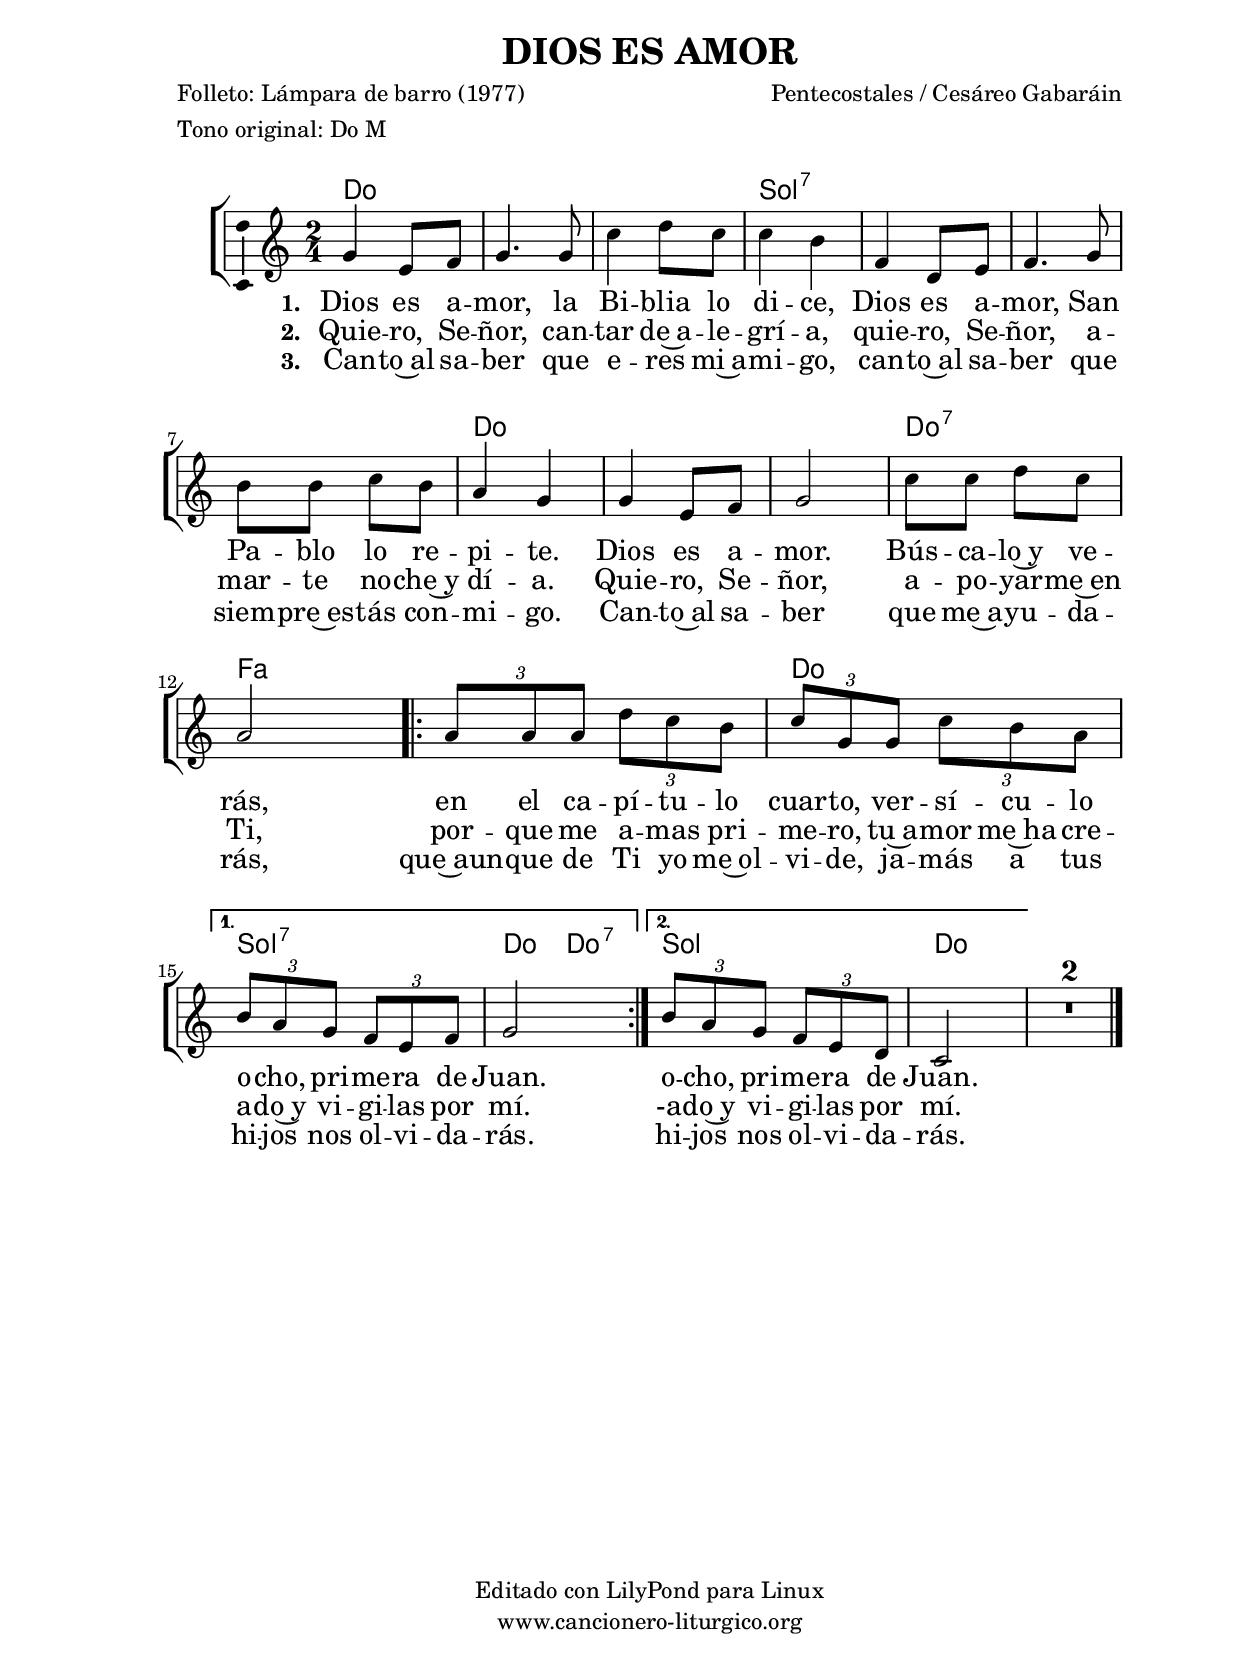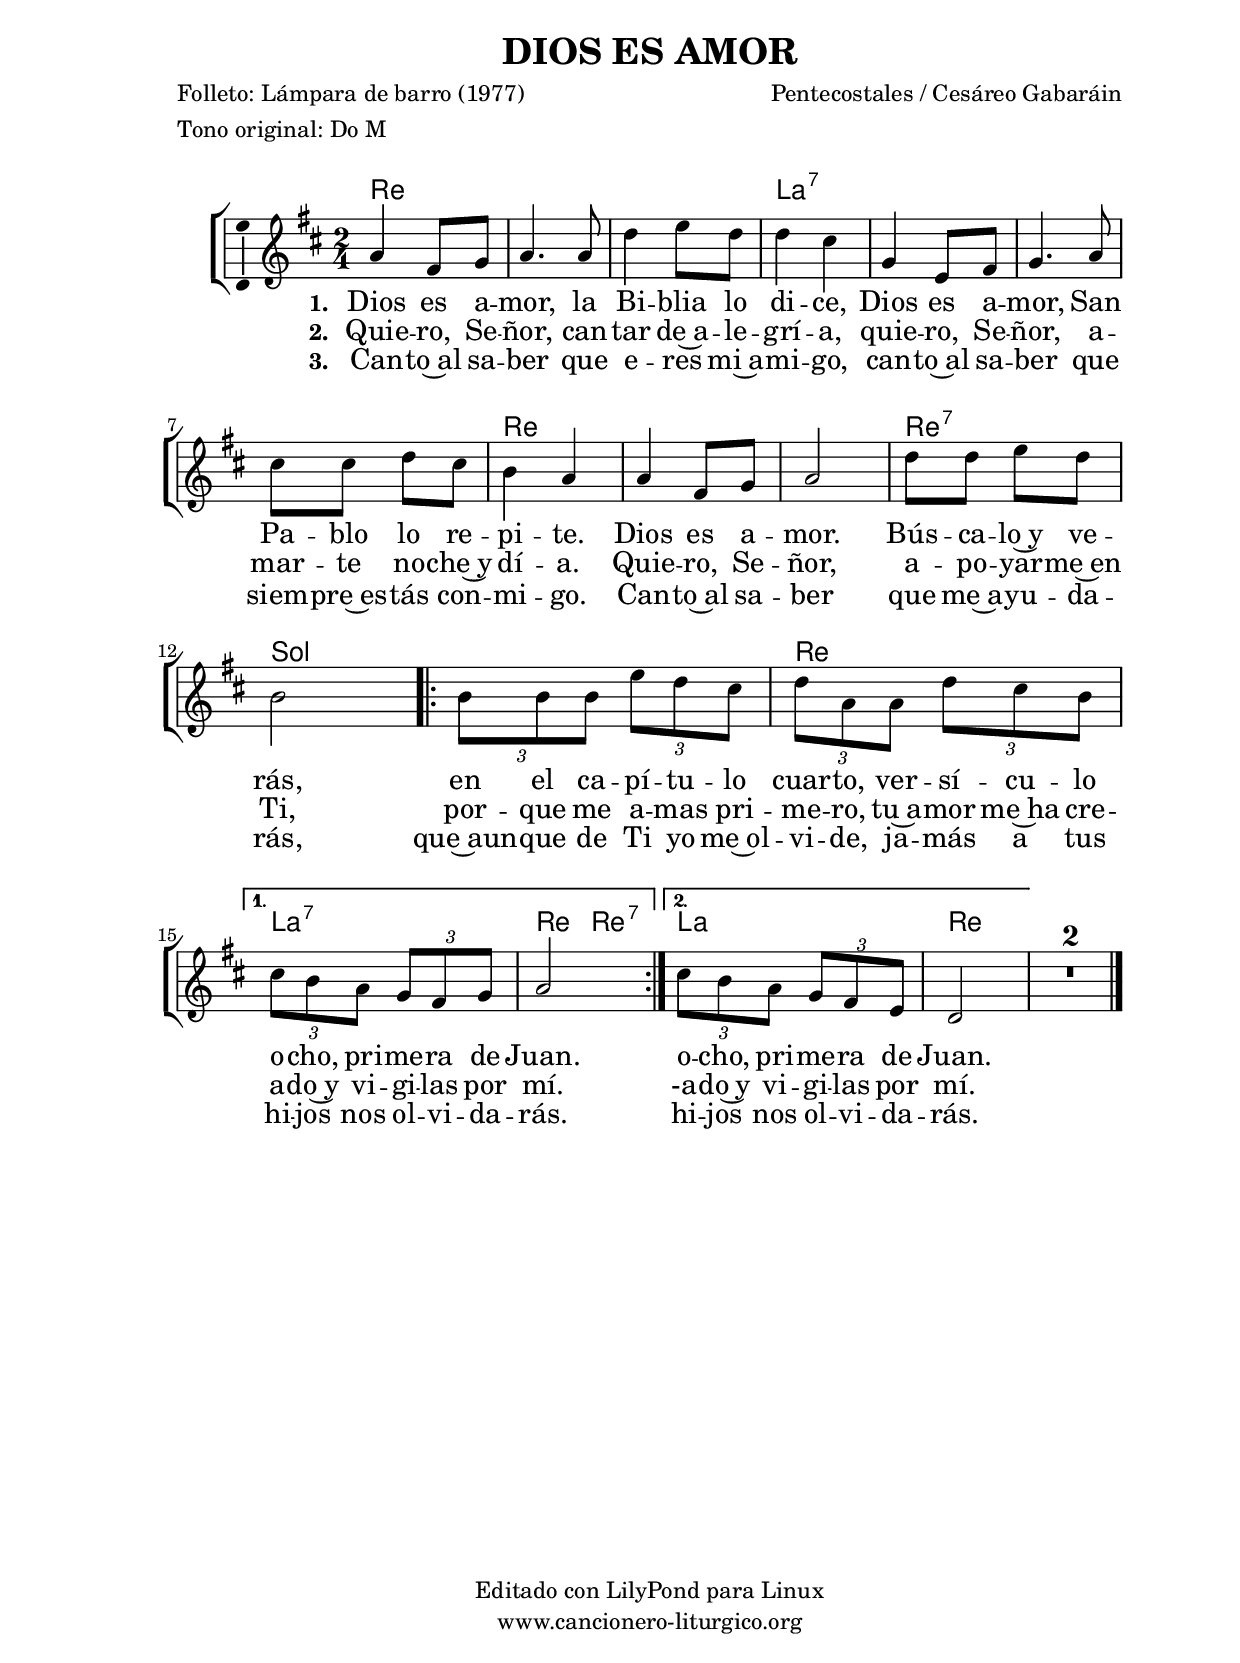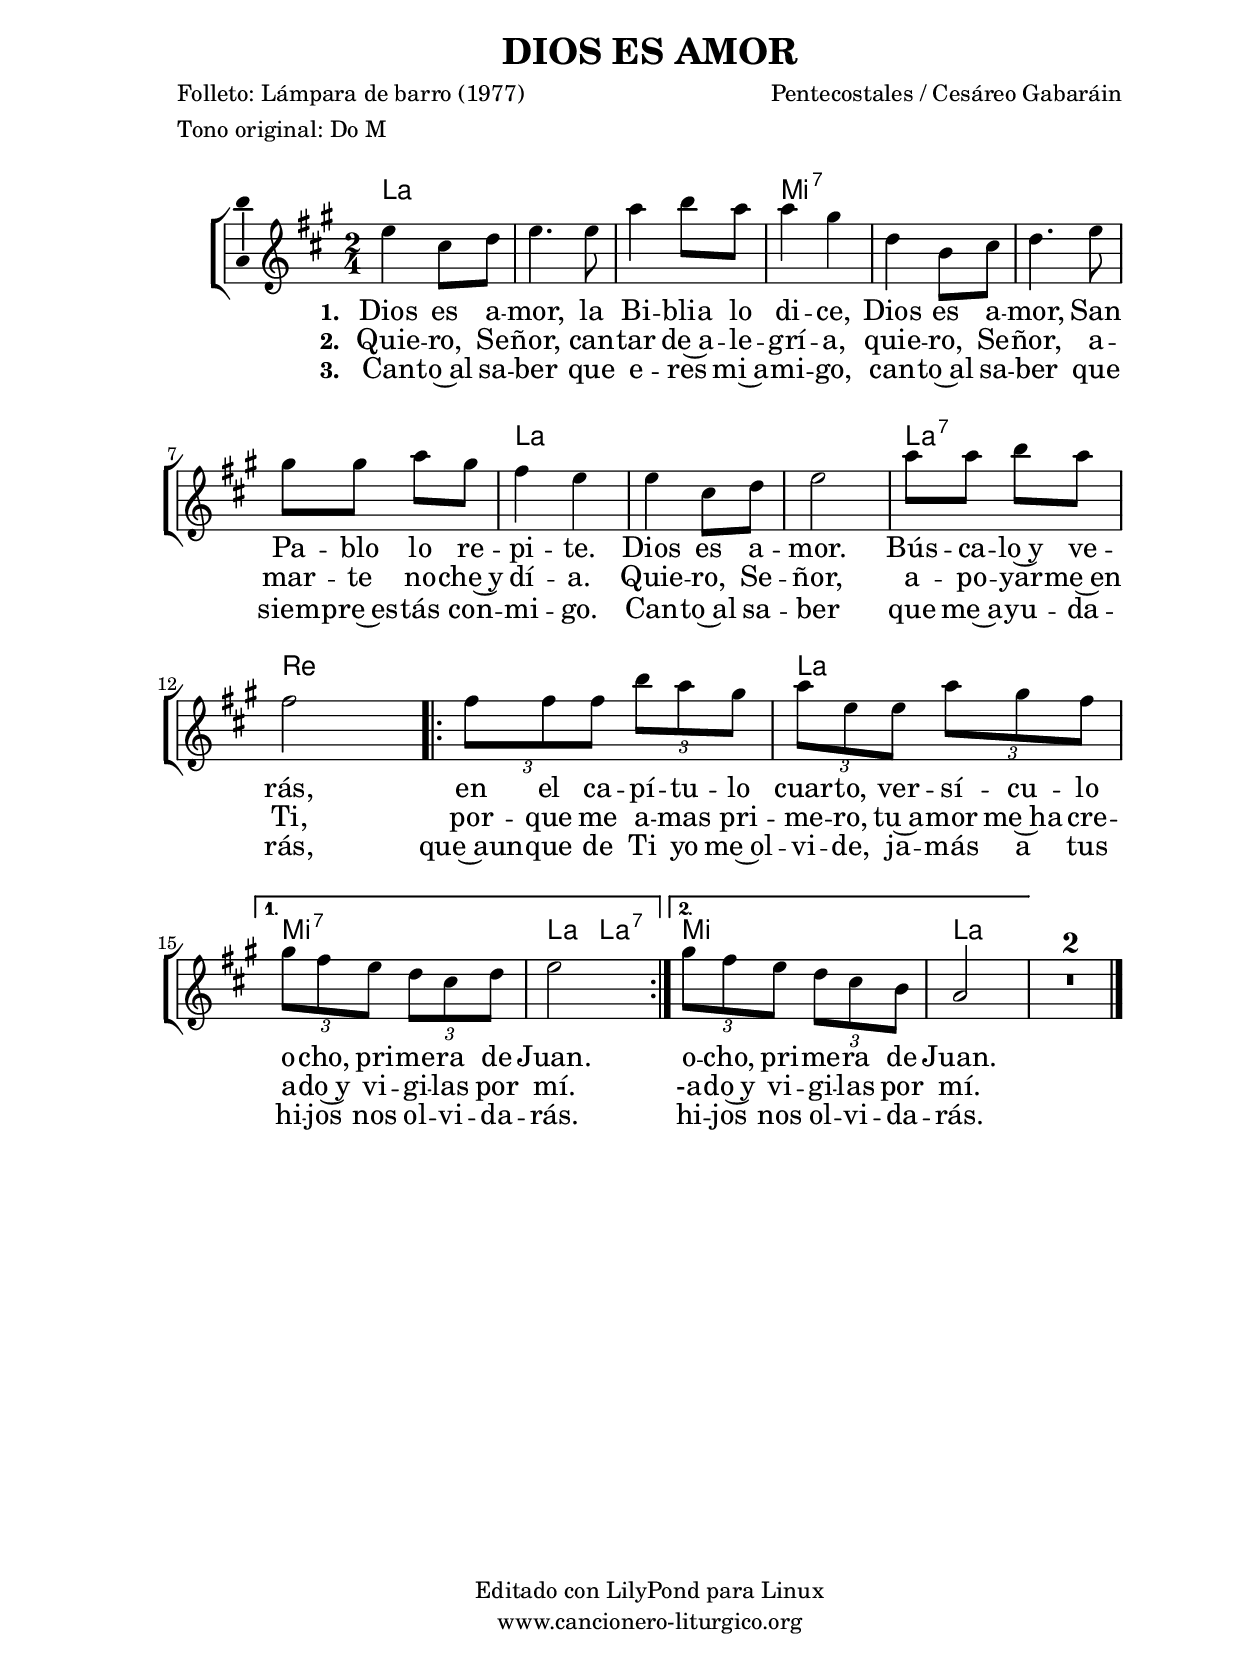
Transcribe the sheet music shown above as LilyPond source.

%
%para convertir .midi en .wav:
%timidity filename.midi -Ow -o finename.wav
%
%
%Para convertir de .wav a .mp3:
%lame -h -m j filename.wav
%
%
%para escuchar el midi:
%timidity nombrefichero.midi
%


%versión de lilypond para la que se ha escrito esta partitura:
\version "2.16.0"

	%Tamaño papel
	#(set-default-paper-size "a4")
	%Tamaño partitura
	#(set-global-staff-size 20)
	%No responde al pulsar sobre una nota
	#(ly:set-option 'point-and-click #f)

%parámetros del encabezamiento:
\header {
	title = "DIOS ES AMOR"
	subtitle = ""
	composer = "Pentecostales / Cesáreo Gabaráin"
	poet = "Folleto: Lámpara de barro (1977)"
	meter = "Tono original: Do M"
	arranger = ""
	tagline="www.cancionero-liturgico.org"
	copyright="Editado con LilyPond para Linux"
	}

%parámetros asociados al papel:
\paper  {
	oddHeaderMarkup = \markup {\fill-line { \on-the-fly #not-first-page \fromproperty #'header:title \on-the-fly #not-first-page \fromproperty #'header:composer }}
	evenHeaderMarkup = \markup {\fill-line { \fromproperty #'header:composer \fromproperty #'header:title }}
	#(set-paper-size "a4")
	print-page-number = ##f
	first-page-number = 1
	print-first-page-number = ##f
%	head-separation = 3.0 \cm
	top-margin = 2.0 \cm
	bottom-margin = 0.5\cm
%%%	bottom-margin = -2.5\cm
	left-margin = 3.0 \cm
	line-width = 16.0 \cm 
	indent = 8\mm
	interscoreline = 2.\mm
	between-system-space = 15\mm
%	para que las partituras no llenen la hoja:
	ragged-bottom = ##t
%	idem para la última hoja:
	ragged-last-bottom = ##f
%	para que las partituras llenen el ancho del papel:
	ragged-last = ##f
	after-title-space = 2.5 \cm
%page-count=1
%system-count=5

	%Flexible Vertical Spacing
%	markup-markup-spacing =
%	#'((basic-distance . 15) (minimum-distance . 15) (padding . 3))
	markup-system-spacing =
	#'((basic-distance . 15) (minimum-distance . 15) (padding . 3))
	system-system-spacing =
	#'((basic-distance . 15) (minimum-distance . 15) (padding . 3))
	score-system-spacing =
	#'((basic-distance . 15) (minimum-distance . 15) (padding . 5))
%	top-system-spacing = % header
%	#'((basic-distance . 8) (minimum-distance . 0) (padding . 0))
%	top-markup-spacing =
%	#'((basic-distance . 20) (minimum-distance . 20) (padding . 0))
	last-bottom-spacing = % footer
	#'((basic-distance . 5) (minimum-distance . 5) (padding . 0))
%	score-markup-spacing =
%	#'((basic-distance . 16) (minimum-distance . 13) (padding . 0))

	}


%parámetros que afectan a toda la partitura:
global =  {
	%clave de sol (G):
	\clef G
	%armadura:
%%%	\transpose a c
	\key c \major
	\tempo 4=120
	\set Score.tempoHideNote = ##t
	}


acordes = {
	\italianChords
	\chordmode {
%%%	\transpose a c
{

c2 s s g:7 s s s c s s c:7 f

\repeat volta 2 {
f2 c
}
\alternative {
{
g2:7 c4 c:7
}
{
g2 c
}
}

}
}
}

melodia = 
%%%\transpose a c
{
	\relative c''{
	\time 2/4

\compressFullBarRests

g4 e8 f
g4. g8
c4 d8 c
c4 b
f4 d8 e
f4. g8
b8 b c b
a4 g
g4 e8 f
g2
c8 c d c
a2

\repeat volta 2 {
\times 2/3 {a8 a a} \times 2/3 {d c b}
\times 2/3 {c8 g g} \times 2/3 {c b a}
\break
}
\alternative {
{
\times 2/3 {b8 a g} \times 2/3 {f e f}
g2
}
{
\times 2/3 {b8 a g} \times 2/3 {f e d}
c2
}
}
R2*2

\bar "|."

	}
	}


texto = \lyricmode {
\set stanza =#"1. " Dios es a -- mor,
la Bi -- blia lo di -- ce,
Dios es a -- mor,
San Pa -- blo lo re -- pi -- te.
Dios es a -- mor.
Bús -- ca -- lo~y ve -- rás,
en el ca -- pí -- tu -- lo cuar -- to,
ver -- sí -- cu -- lo o -- cho,
pri -- me -- ra de Juan.
o -- cho,
pri -- me -- ra de Juan.

	}

textodos = \lyricmode {
\set stanza =#"2. " Quie -- ro, Se -- ñor,
can -- tar de~a -- le -- grí -- a,
quie -- ro, Se -- ñor,
a -- mar -- te no -- che~y dí -- a.
Quie -- ro, Se -- ñor,
a -- po -- yar -- me~en Ti,
por -- que me a -- mas pri -- me -- ro,
tu~a -- mor me~ha cre -- a -- do~y
vi -- gi -- las por mí.
-a -- do~y
vi -- gi -- las por mí.

	}

textotres = \lyricmode {
\set stanza =#"3. " Can -- to~al sa -- ber
que e -- res mi~a -- mi -- go,
can -- to~al sa -- ber
que siem -- pre~es -- tás con -- mi -- go.
Can -- to~al sa -- ber
que me~a -- yu -- da -- rás,
que~aun -- que de Ti yo me~ol -- vi -- de,
ja -- más a tus hi -- jos
nos ol -- vi -- da -- rás.
hi -- jos
nos ol -- vi -- da -- rás.

	}



acordesStaff = \context ChordNames = acordesStaff <<
	\set chordChanges = ##t
	\acordes
	>>


vozStaff = \context Voice = vozStaff
\with {\consists "Ambitus_engraver"}
<<
%	\set Staff.instrumentName = ""
%	\set Staff.shortInstrumentName = ""
%	\set Staff.midiInstrument = #"clarinet"
%	\set Staff.midiInstrument = #"cello"
%	\set Staff.midiInstrument = #"flute"
	\set Staff.midiInstrument = #"electric guitar (jazz)"
%	\set Staff.midiInstrument = #"english horn"
%	\set Staff.midiInstrument = #"violin"
%	\set Staff.midiInstrument = #"glockenspiel"
	\set Staff.midiMinimumVolume = #0.7
	\set Staff.midiMaximumVolume = #0.9
	\global
	\melodia
	>>

textoStaff = \context Lyrics = textoStaff <<
	\lyricsto vozStaff \texto
	>>

textodosStaff = \context Lyrics = textodosStaff <<
	\lyricsto vozStaff \textodos
	>>

textotresStaff = \context Lyrics = textotresStaff <<
	\lyricsto vozStaff \textotres
	>>


\book {
	\score {
		\context ChoirStaff {
			\override StaffGroup.SystemStartBracket #'collapse-height = #1
			\override Score.SystemStartBar #'collapse-height = #1
			<<
			\acordesStaff
			\vozStaff
			\textoStaff
			\textodosStaff
			\textotresStaff
			>>
			}
		\layout {
	    		\context {
				\Lyrics
				\override LyricText #'font-size = #2
				}
	   		 \context {
				\Score
				\override StaffSymbol #'staff-space = #(magstep +3)
				}
			}
		}
	\score {
		\unfoldRepeats
		\context ChoirStaff {
			<<
			\acordesStaff
			\vozStaff
			>>
			}
		\midi {
	  		\context {
	  			\Score
				tempoWholesPerMinute = #(ly:make-moment 70 4)
				}
			}
		}
	}



#(define output-suffix "C")
\book {
	\score {
		\context ChoirStaff {
			\override StaffGroup.SystemStartBracket #'collapse-height = #1
			\override Score.SystemStartBar #'collapse-height = #1
\transpose c d
			<<
			\acordesStaff
			\vozStaff
			\textoStaff
			\textodosStaff
			\textotresStaff
			>>
			}
		\layout {
	    		\context {
				\Lyrics
				\override LyricText #'font-size = #2
				}
	   		 \context {
				\Score
				\override StaffSymbol #'staff-space = #(magstep +3)
				}
			}
		}
	}

#(define output-suffix "S")
\book {
	\score {
		\context ChoirStaff {
			\override StaffGroup.SystemStartBracket #'collapse-height = #1
			\override Score.SystemStartBar #'collapse-height = #1
\transpose c a
			<<
			\acordesStaff
			\vozStaff
			\textoStaff
			\textodosStaff
			\textotresStaff
			>>
			}
		\layout {
	    		\context {
				\Lyrics
				\override LyricText #'font-size = #2
				}
	   		 \context {
				\Score
				\override StaffSymbol #'staff-space = #(magstep +3)
				}
			}
		}
	}


